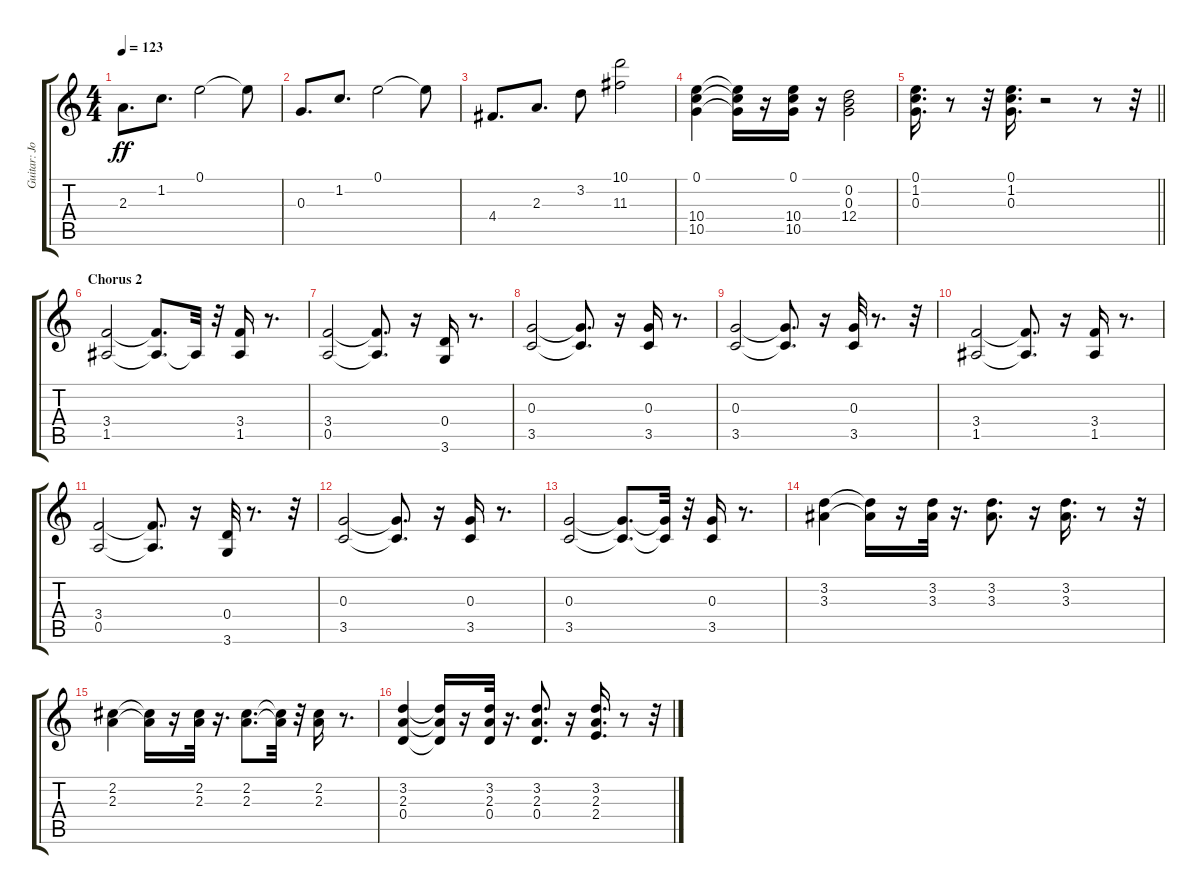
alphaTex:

\track ("Guitar: Joey Hunting" "Guitar: Jo") {instrument overdrivenguitar}
\staff {score tabs}
\tuning (E4 B3 G3 D3 A2 E2) {hide}
\ts (4 4)
\tempo 123
\clef g2
\ks c
2.3.8{d dy ff} 1.2.8{d} 0.1.2 0.1{t}.8 |
0.3.8{d} 1.2.8{d} 0.1.2 0.1{t}.8 |
4.4.8{d} 2.3.8{d} 3.2.8 (10.1 11.3).2 |
(0.1 10.4 10.5).4 (0.1{t} 10.4{t} 10.5{t}).16 r.16 (0.1 10.4 10.5).16 r.16 (0.2 0.3 12.4).2 |
\barLineRight lightlight
(0.1 1.2 0.3).16{d} r.8 r.32 (0.1 1.2 0.3).16{d} r.2 r.8 r.32 |
\section ("" "Chorus 2")
(3.4 1.5).2 (3.4{t} 1.5{t}).8{d} 1.5{t}.32 r.32 (3.4 1.5).16 r.8{d} |
(3.4 0.5).2 (3.4{t} 0.5{t}).8{d} r.16 (0.4 3.6).16 r.8{d} |
(0.3 3.5).2 (0.3{t} 3.5{t}).8{d} r.16 (0.3 3.5).16 r.8{d} |
(0.3 3.5).2 (0.3{t} 3.5{t}).8{d} r.16 (0.3 3.5).32 r.8{d} r.32 |
(3.4 1.5).2 (3.4{t} 1.5{t}).8{d} r.16 (3.4 1.5).16 r.8{d} |
(3.4 0.5).2 (3.4{t} 0.5{t}).8{d} r.16 (0.4 3.6).32 r.8{d} r.32 |
(0.3 3.5).2 (0.3{t} 3.5{t}).8{d} r.16 (0.3 3.5).16 r.8{d} |
(0.3 3.5).2 (0.3{t} 3.5{t}).8{d} (0.3{t} 3.5{t}).32 r.32 (0.3 3.5).16 r.8{d} |
(3.2 3.3).4 (3.2{t} 3.3{t}).16 r.16 (3.2 3.3).32 r.16{d} (3.2 3.3).8{d} r.16 (3.2 3.3).16{d} r.8 r.32 |
(2.2 2.3).4 (2.2{t} 2.3{t}).16 r.16 (2.2 2.3).32 r.16{d} (2.2 2.3).8{d} (2.2{t} 2.3{t}).32 r.32 (2.2 2.3).16 r.8{d} |
(3.2 2.3 0.4).4 (3.2{t} 2.3{t} 0.4{t}).16 r.16 (3.2 2.3 0.4).32 r.16{d} (3.2 2.3 0.4).8{d} r.16 (3.2 2.3 2.4).16{d} r.8 r.32
